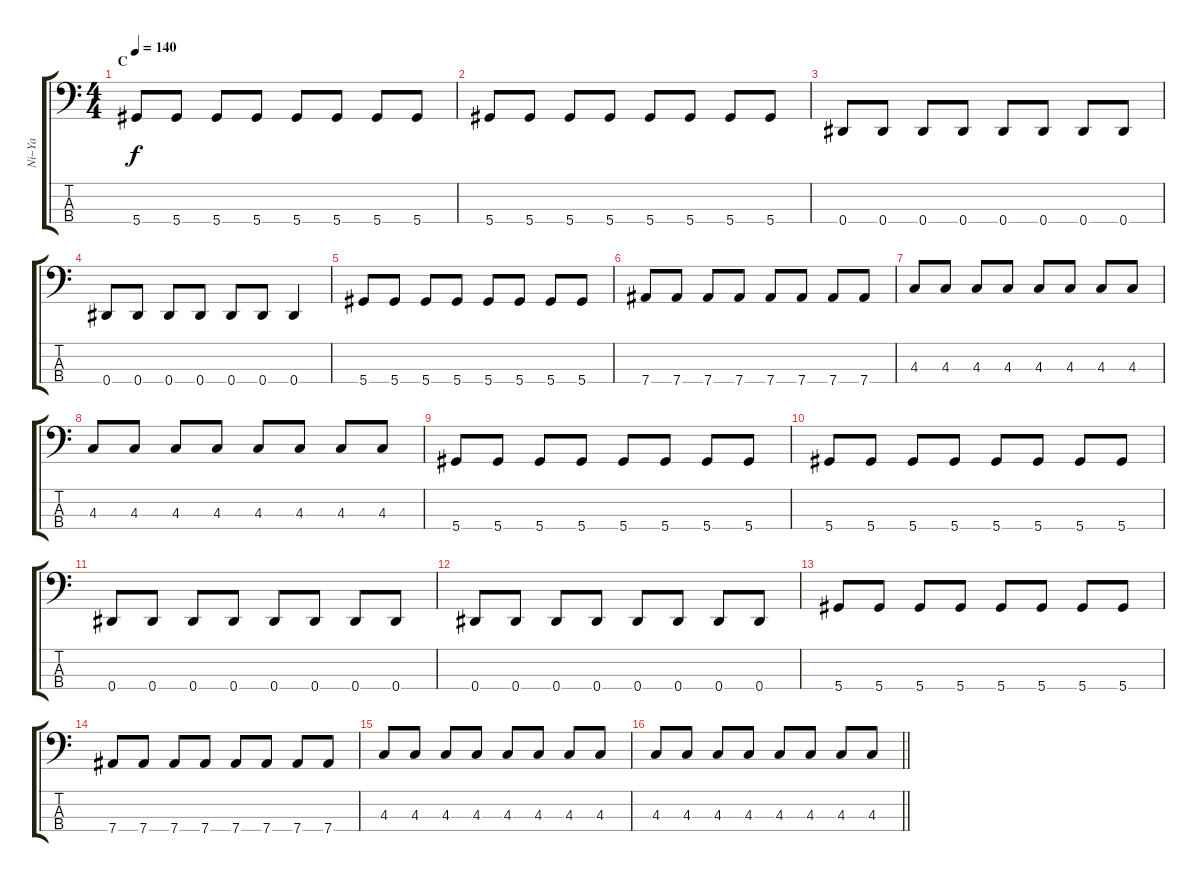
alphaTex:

\track ("Ni~Ya" "Ni~Ya") {instrument electricbasspick}
\staff {score tabs}
\tuning (Gb2 Db2 Ab1 Eb1) {hide}
\ts (4 4)
\section ("" "C")
\tempo 140
\clef f4
\ks c
5.4.8{dy f} 5.4.8 5.4.8 5.4.8 5.4.8 5.4.8 5.4.8 5.4.8 |
5.4.8 5.4.8 5.4.8 5.4.8 5.4.8 5.4.8 5.4.8 5.4.8 |
0.4.8 0.4.8 0.4.8 0.4.8 0.4.8 0.4.8 0.4.8 0.4.8 |
0.4.8 0.4.8 0.4.8 0.4.8 0.4.8 0.4.8 0.4.4 |
5.4.8 5.4.8 5.4.8 5.4.8 5.4.8 5.4.8 5.4.8 5.4.8 |
7.4.8 7.4.8 7.4.8 7.4.8 7.4.8 7.4.8 7.4.8 7.4.8 |
4.3.8 4.3.8 4.3.8 4.3.8 4.3.8 4.3.8 4.3.8 4.3.8 |
4.3.8 4.3.8 4.3.8 4.3.8 4.3.8 4.3.8 4.3.8 4.3.8 |
5.4.8 5.4.8 5.4.8 5.4.8 5.4.8 5.4.8 5.4.8 5.4.8 |
5.4.8 5.4.8 5.4.8 5.4.8 5.4.8 5.4.8 5.4.8 5.4.8 |
0.4.8 0.4.8 0.4.8 0.4.8 0.4.8 0.4.8 0.4.8 0.4.8 |
0.4.8 0.4.8 0.4.8 0.4.8 0.4.8 0.4.8 0.4.8 0.4.8 |
5.4.8 5.4.8 5.4.8 5.4.8 5.4.8 5.4.8 5.4.8 5.4.8 |
7.4.8 7.4.8 7.4.8 7.4.8 7.4.8 7.4.8 7.4.8 7.4.8 |
4.3.8 4.3.8 4.3.8 4.3.8 4.3.8 4.3.8 4.3.8 4.3.8 |
\barLineRight lightlight
4.3.8 4.3.8 4.3.8 4.3.8 4.3.8 4.3.8 4.3.8 4.3.8
